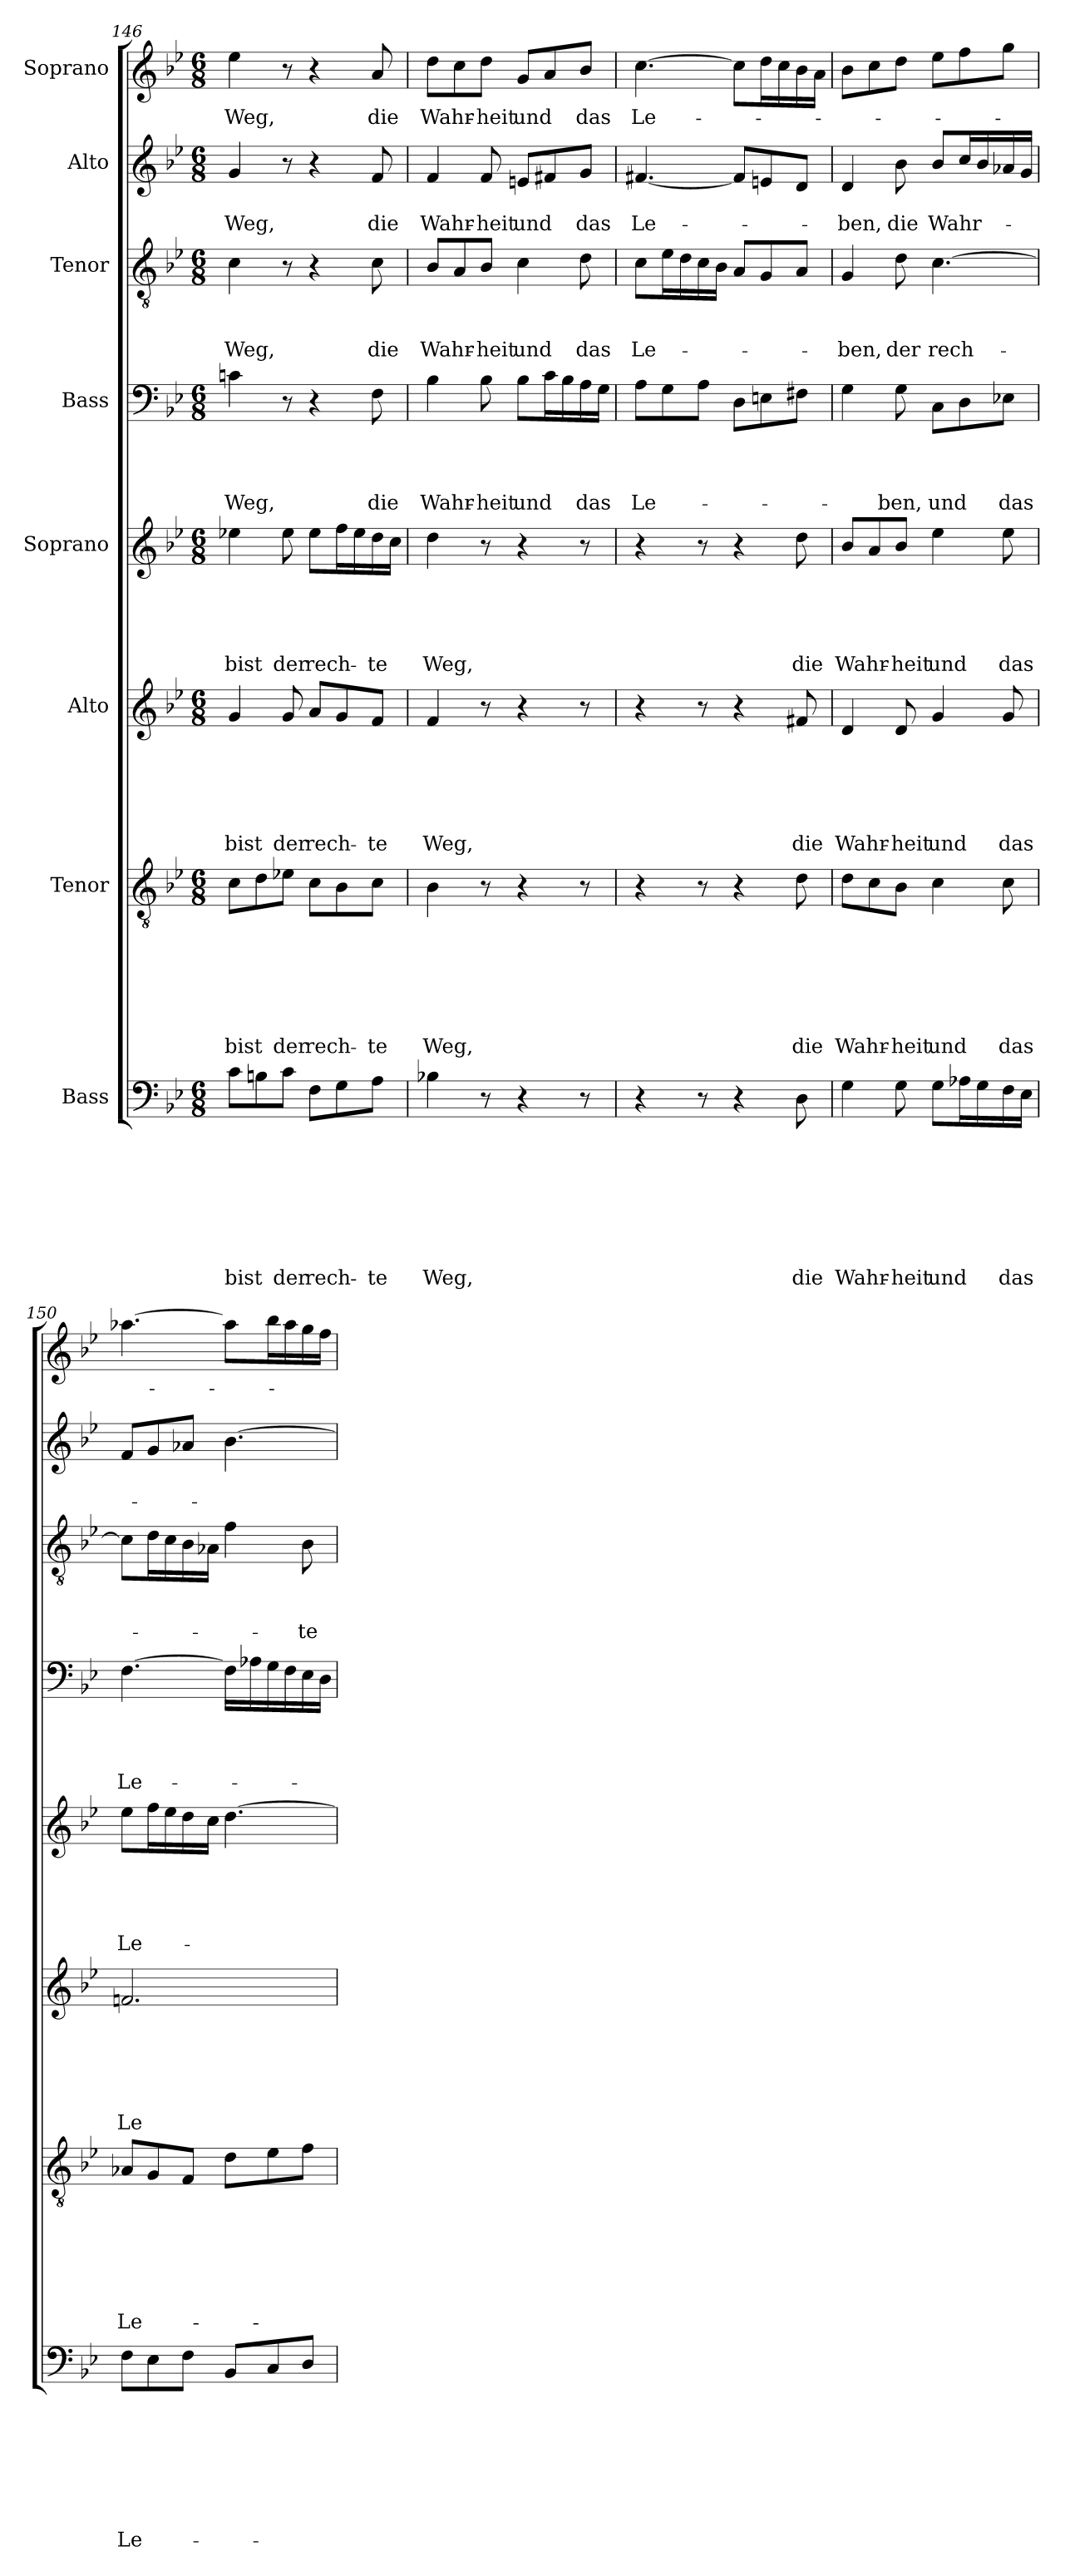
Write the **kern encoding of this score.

**kern	**text	**text	**text	**text	**text	**text	**text	**text	**kern	**text	**text	**text	**text	**text	**text	**text	**kern	**text	**text	**text	**text	**text	**text	**kern	**text	**text	**text	**text	**text	**kern	**text	**text	**text	**text	**kern	**text	**text	**text	**kern	**text	**text	**kern	**text
*part8	*part8	*part8	*part8	*part8	*part8	*part8	*part8	*part8	*part7	*part7	*part7	*part7	*part7	*part7	*part7	*part7	*part6	*part6	*part6	*part6	*part6	*part6	*part6	*part5	*part5	*part5	*part5	*part5	*part5	*part4	*part4	*part4	*part4	*part4	*part3	*part3	*part3	*part3	*part2	*part2	*part2	*part1	*part1
*staff8	*staff8	*staff8	*staff8	*staff8	*staff8	*staff8	*staff8	*staff8	*staff7	*staff7	*staff7	*staff7	*staff7	*staff7	*staff7	*staff7	*staff6	*staff6	*staff6	*staff6	*staff6	*staff6	*staff6	*staff5	*staff5	*staff5	*staff5	*staff5	*staff5	*staff4	*staff4	*staff4	*staff4	*staff4	*staff3	*staff3	*staff3	*staff3	*staff2	*staff2	*staff2	*staff1	*staff1
*I"Bass	*	*	*	*	*	*	*	*	*I"Tenor	*	*	*	*	*	*	*	*I"Alto	*	*	*	*	*	*	*I"Soprano	*	*	*	*	*	*I"Bass	*	*	*	*	*I"Tenor	*	*	*	*I"Alto	*	*	*I"Soprano	*
!!LO:PB:g=z
*clefF4	*	*	*	*	*	*	*	*	*clefGv2	*	*	*	*	*	*	*	*clefG2	*	*	*	*	*	*	*clefG2	*	*	*	*	*	*clefF4	*	*	*	*	*clefGv2	*	*	*	*clefG2	*	*	*clefG2	*
*k[b-e-]	*	*	*	*	*	*	*	*	*k[b-e-]	*	*	*	*	*	*	*	*k[b-e-]	*	*	*	*	*	*	*k[b-e-]	*	*	*	*	*	*k[b-e-]	*	*	*	*	*k[b-e-]	*	*	*	*k[b-e-]	*	*	*k[b-e-]	*
*B-:	*	*	*	*	*	*	*	*	*B-:	*	*	*	*	*	*	*	*B-:	*	*	*	*	*	*	*B-:	*	*	*	*	*	*B-:	*	*	*	*	*B-:	*	*	*	*B-:	*	*	*B-:	*
*M6/8	*	*	*	*	*	*	*	*	*M6/8	*	*	*	*	*	*	*	*M6/8	*	*	*	*	*	*	*M6/8	*	*	*	*	*	*M6/8	*	*	*	*	*M6/8	*	*	*	*M6/8	*	*	*M6/8	*
=146	=146	=146	=146	=146	=146	=146	=146	=146	=146	=146	=146	=146	=146	=146	=146	=146	=146	=146	=146	=146	=146	=146	=146	=146	=146	=146	=146	=146	=146	=146	=146	=146	=146	=146	=146	=146	=146	=146	=146	=146	=146	=146	=146
!	!	!	!	!	!	!	!	!LO:LY:b	!	!	!	!	!	!	!	!LO:LY:b	!	!	!	!	!	!	!LO:LY:b	!	!	!	!	!	!LO:LY:b	!	!	!	!	!LO:LY:b	!	!	!	!LO:LY:b	!	!	!LO:LY:b	!	!LO:LY:b
8c\L	.	.	.	.	.	.	.	bist	8c\L	.	.	.	.	.	.	bist	4g/	.	.	.	.	.	bist	4ee-X\	.	.	.	.	bist	4cn\	.	.	.	Weg,	4c\	.	.	Weg,	4g/	.	Weg,	4ee-\	Weg,
8Bn\	.	.	.	.	.	.	.	.	8d\	.	.	.	.	.	.	.	.	.	.	.	.	.	.	.	.	.	.	.	.	.	.	.	.	.	.	.	.	.	.	.	.	.	.
!	!	!	!	!	!	!	!	!LO:LY:b	!	!	!	!	!	!	!	!LO:LY:b	!	!	!	!	!	!	!LO:LY:b	!	!	!	!	!	!LO:LY:b	!	!	!	!	!	!	!	!	!	!	!	!	!	!
8c\J	.	.	.	.	.	.	.	der	8e-X\J	.	.	.	.	.	.	der	8g/	.	.	.	.	.	der	8ee-\	.	.	.	.	der	8r	.	.	.	.	8r	.	.	.	8r	.	.	8r	.
!	!	!	!	!	!	!	!	!LO:LY:b	!	!	!	!	!	!	!	!LO:LY:b	!	!	!	!	!	!	!LO:LY:b	!	!	!	!	!	!LO:LY:b	!	!	!	!	!	!	!	!	!	!	!	!	!	!
8F\L	.	.	.	.	.	.	.	rech-	8c\L	.	.	.	.	.	.	rech-	8a/L	.	.	.	.	.	rech-	8ee-\L	.	.	.	.	rech-	4r	.	.	.	.	4r	.	.	.	4r	.	.	4r	.
8G\	.	.	.	.	.	.	.	.	8B-\	.	.	.	.	.	.	.	8g/	.	.	.	.	.	.	16ff\L	.	.	.	.	.	.	.	.	.	.	.	.	.	.	.	.	.	.	.
.	.	.	.	.	.	.	.	.	.	.	.	.	.	.	.	.	.	.	.	.	.	.	.	16ee-\	.	.	.	.	.	.	.	.	.	.	.	.	.	.	.	.	.	.	.
!	!	!	!	!	!	!	!	!LO:LY:b	!	!	!	!	!	!	!	!LO:LY:b	!	!	!	!	!	!	!LO:LY:b	!	!	!	!	!	!LO:LY:b	!	!	!	!	!LO:LY:b	!	!	!	!LO:LY:b	!	!	!LO:LY:b	!	!LO:LY:b
8A\J	.	.	.	.	.	.	.	-te	8c\J	.	.	.	.	.	.	-te	8f/J	.	.	.	.	.	-te	16dd\	.	.	.	.	-te	8F\	.	.	.	die	8c\	.	.	die	8f/	.	die	8a/	die
.	.	.	.	.	.	.	.	.	.	.	.	.	.	.	.	.	.	.	.	.	.	.	.	16cc\JJ	.	.	.	.	.	.	.	.	.	.	.	.	.	.	.	.	.	.	.
=147	=147	=147	=147	=147	=147	=147	=147	=147	=147	=147	=147	=147	=147	=147	=147	=147	=147	=147	=147	=147	=147	=147	=147	=147	=147	=147	=147	=147	=147	=147	=147	=147	=147	=147	=147	=147	=147	=147	=147	=147	=147	=147	=147
!	!	!	!	!	!	!	!	!LO:LY:b	!	!	!	!	!	!	!	!LO:LY:b	!	!	!	!	!	!	!LO:LY:b	!	!	!	!	!	!LO:LY:b	!	!	!	!	!LO:LY:b	!	!	!	!LO:LY:b	!	!	!LO:LY:b	!	!LO:LY:b
4B-X\	.	.	.	.	.	.	.	Weg,	4B-\	.	.	.	.	.	.	Weg,	4f/	.	.	.	.	.	Weg,	4dd\	.	.	.	.	Weg,	4B-\	.	.	.	Wahr-	8B-/L	.	.	Wahr-	4f/	.	Wahr-	8dd\L	Wahr-
.	.	.	.	.	.	.	.	.	.	.	.	.	.	.	.	.	.	.	.	.	.	.	.	.	.	.	.	.	.	.	.	.	.	.	8A/	.	.	.	.	.	.	8cc\	.
!	!	!	!	!	!	!	!	!	!	!	!	!	!	!	!	!	!	!	!	!	!	!	!	!	!	!	!	!	!	!	!	!	!	!LO:LY:b	!	!	!	!LO:LY:b	!	!	!LO:LY:b	!	!LO:LY:b
8r	.	.	.	.	.	.	.	.	8r	.	.	.	.	.	.	.	8r	.	.	.	.	.	.	8r	.	.	.	.	.	8B-\	.	.	.	-heit	8B-/J	.	.	-heit	8f/	.	-heit	8dd\J	-heit
!	!	!	!	!	!	!	!	!	!	!	!	!	!	!	!	!	!	!	!	!	!	!	!	!	!	!	!	!	!	!	!	!	!	!LO:LY:b	!	!	!	!LO:LY:b	!	!	!LO:LY:b	!	!LO:LY:b
4r	.	.	.	.	.	.	.	.	4r	.	.	.	.	.	.	.	4r	.	.	.	.	.	.	4r	.	.	.	.	.	8B-\L	.	.	.	und	4c\	.	.	und	8en/L	.	und	8g/L	und
.	.	.	.	.	.	.	.	.	.	.	.	.	.	.	.	.	.	.	.	.	.	.	.	.	.	.	.	.	.	16c\L	.	.	.	.	.	.	.	.	8f#X/	.	.	8a/	.
.	.	.	.	.	.	.	.	.	.	.	.	.	.	.	.	.	.	.	.	.	.	.	.	.	.	.	.	.	.	16B-\	.	.	.	.	.	.	.	.	.	.	.	.	.
!	!	!	!	!	!	!	!	!	!	!	!	!	!	!	!	!	!	!	!	!	!	!	!	!	!	!	!	!	!	!	!	!	!	!LO:LY:b	!	!	!	!LO:LY:b	!	!	!LO:LY:b	!	!LO:LY:b
8r	.	.	.	.	.	.	.	.	8r	.	.	.	.	.	.	.	8r	.	.	.	.	.	.	8r	.	.	.	.	.	16A\	.	.	.	das	8d\	.	.	das	8g/J	.	das	8b-/J	das
.	.	.	.	.	.	.	.	.	.	.	.	.	.	.	.	.	.	.	.	.	.	.	.	.	.	.	.	.	.	16G\JJ	.	.	.	.	.	.	.	.	.	.	.	.	.
=148	=148	=148	=148	=148	=148	=148	=148	=148	=148	=148	=148	=148	=148	=148	=148	=148	=148	=148	=148	=148	=148	=148	=148	=148	=148	=148	=148	=148	=148	=148	=148	=148	=148	=148	=148	=148	=148	=148	=148	=148	=148	=148	=148
!	!	!	!	!	!	!	!	!	!	!	!	!	!	!	!	!	!	!	!	!	!	!	!	!	!	!	!	!	!	!	!	!	!	!LO:LY:b	!	!	!	!LO:LY:b	!	!	!LO:LY:b	!	!LO:LY:b
4r	.	.	.	.	.	.	.	.	4r	.	.	.	.	.	.	.	4r	.	.	.	.	.	.	4r	.	.	.	.	.	8A\L	.	.	.	Le-	8c\L	.	.	Le-	[<4.f#X/	.	Le-	[>4.cc\	Le-
.	.	.	.	.	.	.	.	.	.	.	.	.	.	.	.	.	.	.	.	.	.	.	.	.	.	.	.	.	.	8G\	.	.	.	.	16e-\L	.	.	.	.	.	.	.	.
.	.	.	.	.	.	.	.	.	.	.	.	.	.	.	.	.	.	.	.	.	.	.	.	.	.	.	.	.	.	.	.	.	.	.	16d\	.	.	.	.	.	.	.	.
8r	.	.	.	.	.	.	.	.	8r	.	.	.	.	.	.	.	8r	.	.	.	.	.	.	8r	.	.	.	.	.	8A\J	.	.	.	.	16c\	.	.	.	.	.	.	.	.
.	.	.	.	.	.	.	.	.	.	.	.	.	.	.	.	.	.	.	.	.	.	.	.	.	.	.	.	.	.	.	.	.	.	.	16B-\JJ	.	.	.	.	.	.	.	.
4r	.	.	.	.	.	.	.	.	4r	.	.	.	.	.	.	.	4r	.	.	.	.	.	.	4r	.	.	.	.	.	8D\L	.	.	.	.	8A/L	.	.	.	8f#/L]	.	.	8cc\L]	.
.	.	.	.	.	.	.	.	.	.	.	.	.	.	.	.	.	.	.	.	.	.	.	.	.	.	.	.	.	.	8En\	.	.	.	.	8G/	.	.	.	8en/	.	.	16dd\L	.
.	.	.	.	.	.	.	.	.	.	.	.	.	.	.	.	.	.	.	.	.	.	.	.	.	.	.	.	.	.	.	.	.	.	.	.	.	.	.	.	.	.	16cc\	.
!	!	!	!	!	!	!	!	!LO:LY:b	!	!	!	!	!	!	!	!LO:LY:b	!	!	!	!	!	!	!LO:LY:b	!	!	!	!	!	!LO:LY:b	!	!	!	!	!	!	!	!	!	!	!	!	!	!
8D\	.	.	.	.	.	.	.	die	8d\	.	.	.	.	.	.	die	8f#X/	.	.	.	.	.	die	8dd\	.	.	.	.	die	8F#X\J	.	.	.	.	8A/J	.	.	.	8d/J	.	.	16b-\	.
.	.	.	.	.	.	.	.	.	.	.	.	.	.	.	.	.	.	.	.	.	.	.	.	.	.	.	.	.	.	.	.	.	.	.	.	.	.	.	.	.	.	16a\JJ	.
=149	=149	=149	=149	=149	=149	=149	=149	=149	=149	=149	=149	=149	=149	=149	=149	=149	=149	=149	=149	=149	=149	=149	=149	=149	=149	=149	=149	=149	=149	=149	=149	=149	=149	=149	=149	=149	=149	=149	=149	=149	=149	=149	=149
!	!	!	!	!	!	!	!	!LO:LY:b	!	!	!	!	!	!	!	!LO:LY:b	!	!	!	!	!	!	!LO:LY:b	!	!	!	!	!	!LO:LY:b	!	!	!	!	!	!	!	!	!LO:LY:b	!	!	!LO:LY:b	!	!
4G\	.	.	.	.	.	.	.	Wahr-	8d\L	.	.	.	.	.	.	Wahr-	4d/	.	.	.	.	.	Wahr-	8b-/L	.	.	.	.	Wahr-	4G\	.	.	.	.	4G/	.	.	-ben,	4d/	.	-ben,	8b-\L	.
.	.	.	.	.	.	.	.	.	8c\	.	.	.	.	.	.	.	.	.	.	.	.	.	.	8a/	.	.	.	.	.	.	.	.	.	.	.	.	.	.	.	.	.	8cc\	.
!	!	!	!	!	!	!	!	!LO:LY:b	!	!	!	!	!	!	!	!LO:LY:b	!	!	!	!	!	!	!LO:LY:b	!	!	!	!	!	!LO:LY:b	!	!	!	!	!LO:LY:b	!	!	!	!LO:LY:b	!	!	!LO:LY:b	!	!
8G\	.	.	.	.	.	.	.	-heit	8B-\J	.	.	.	.	.	.	-heit	8d/	.	.	.	.	.	-heit	8b-/J	.	.	.	.	-heit	8G\	.	.	.	-ben,	8d\	.	.	der	8b-\	.	die	8dd\J	.
!	!	!	!	!	!	!	!	!LO:LY:b	!	!	!	!	!	!	!	!LO:LY:b	!	!	!	!	!	!	!LO:LY:b	!	!	!	!	!	!LO:LY:b	!	!	!	!	!LO:LY:b	!	!	!	!LO:LY:b	!	!	!LO:LY:b	!	!
8G\L	.	.	.	.	.	.	.	und	4c\	.	.	.	.	.	.	und	4g/	.	.	.	.	.	und	4ee-\	.	.	.	.	und	8C\L	.	.	.	und	[>4.c\	.	.	rech-	8b-/L	.	Wahr-	8ee-\L	.
16A-X\L	.	.	.	.	.	.	.	.	.	.	.	.	.	.	.	.	.	.	.	.	.	.	.	.	.	.	.	.	.	8D\	.	.	.	.	.	.	.	.	16cc/L	.	.	8ff\	.
16G\	.	.	.	.	.	.	.	.	.	.	.	.	.	.	.	.	.	.	.	.	.	.	.	.	.	.	.	.	.	.	.	.	.	.	.	.	.	.	16b-/	.	.	.	.
!	!	!	!	!	!	!	!	!LO:LY:b	!	!	!	!	!	!	!	!LO:LY:b	!	!	!	!	!	!	!LO:LY:b	!	!	!	!	!	!LO:LY:b	!	!	!	!	!LO:LY:b	!	!	!	!	!	!	!	!	!
16F\	.	.	.	.	.	.	.	das	8c\	.	.	.	.	.	.	das	8g/	.	.	.	.	.	das	8ee-\	.	.	.	.	das	8E-X\J	.	.	.	das	.	.	.	.	16a-X/	.	.	8gg\J	.
16E-\JJ	.	.	.	.	.	.	.	.	.	.	.	.	.	.	.	.	.	.	.	.	.	.	.	.	.	.	.	.	.	.	.	.	.	.	.	.	.	.	16g/JJ	.	.	.	.
=150	=150	=150	=150	=150	=150	=150	=150	=150	=150	=150	=150	=150	=150	=150	=150	=150	=150	=150	=150	=150	=150	=150	=150	=150	=150	=150	=150	=150	=150	=150	=150	=150	=150	=150	=150	=150	=150	=150	=150	=150	=150	=150	=150
!	!	!	!	!	!	!	!	!LO:LY:b	!	!	!	!	!	!	!	!LO:LY:b	!	!	!	!	!	!	!LO:LY:b	!	!	!	!	!	!LO:LY:b	!	!	!	!	!LO:LY:b	!	!	!	!	!	!	!	!	!
8F\L	.	.	.	.	.	.	.	Le-	8A-X/L	.	.	.	.	.	.	Le-	2.fn/	.	.	.	.	.	Le-	8ee-\L	.	.	.	.	Le-	[>4.F\	.	.	.	Le-	8c\L]	.	.	.	8f/L	.	.	[>4.aa-X\	.
8E-\	.	.	.	.	.	.	.	.	8G/	.	.	.	.	.	.	.	.	.	.	.	.	.	.	16ff\L	.	.	.	.	.	.	.	.	.	.	16d\L	.	.	.	8g/	.	.	.	.
.	.	.	.	.	.	.	.	.	.	.	.	.	.	.	.	.	.	.	.	.	.	.	.	16ee-\	.	.	.	.	.	.	.	.	.	.	16c\	.	.	.	.	.	.	.	.
8F\J	.	.	.	.	.	.	.	.	8F/J	.	.	.	.	.	.	.	.	.	.	.	.	.	.	16dd\	.	.	.	.	.	.	.	.	.	.	16B-\	.	.	.	8a-X/J	.	.	.	.
.	.	.	.	.	.	.	.	.	.	.	.	.	.	.	.	.	.	.	.	.	.	.	.	16cc\JJ	.	.	.	.	.	.	.	.	.	.	16A-X\JJ	.	.	.	.	.	.	.	.
8BB-/L	.	.	.	.	.	.	.	.	8d\L	.	.	.	.	.	.	.	.	.	.	.	.	.	.	[<4.dd\	.	.	.	.	.	16F\LL]	.	.	.	.	4f\	.	.	.	[<4.b-\	.	.	8aa-\L]	.
.	.	.	.	.	.	.	.	.	.	.	.	.	.	.	.	.	.	.	.	.	.	.	.	.	.	.	.	.	.	16A-X\	.	.	.	.	.	.	.	.	.	.	.	.	.
8C/	.	.	.	.	.	.	.	.	8e-\	.	.	.	.	.	.	.	.	.	.	.	.	.	.	.	.	.	.	.	.	16G\	.	.	.	.	.	.	.	.	.	.	.	16bb-\L	.
.	.	.	.	.	.	.	.	.	.	.	.	.	.	.	.	.	.	.	.	.	.	.	.	.	.	.	.	.	.	16F\	.	.	.	.	.	.	.	.	.	.	.	16aa-\	.
!	!	!	!	!	!	!	!	!	!	!	!	!	!	!	!	!	!	!	!	!	!	!	!	!	!	!	!	!	!	!	!	!	!	!	!	!	!	!LO:LY:b	!	!	!	!	!
8D/J	.	.	.	.	.	.	.	.	8f\J	.	.	.	.	.	.	.	.	.	.	.	.	.	.	.	.	.	.	.	.	16E-\	.	.	.	.	8B-\	.	.	-te	.	.	.	16gg\	.
.	.	.	.	.	.	.	.	.	.	.	.	.	.	.	.	.	.	.	.	.	.	.	.	.	.	.	.	.	.	16D\JJ	.	.	.	.	.	.	.	.	.	.	.	16ff>\JJ	.
=	=	=	=	=	=	=	=	=	=	=	=	=	=	=	=	=	=	=	=	=	=	=	=	=	=	=	=	=	=	=	=	=	=	=	=	=	=	=	=	=	=	=	=
*-	*-	*-	*-	*-	*-	*-	*-	*-	*-	*-	*-	*-	*-	*-	*-	*-	*-	*-	*-	*-	*-	*-	*-	*-	*-	*-	*-	*-	*-	*-	*-	*-	*-	*-	*-	*-	*-	*-	*-	*-	*-	*-	*-
